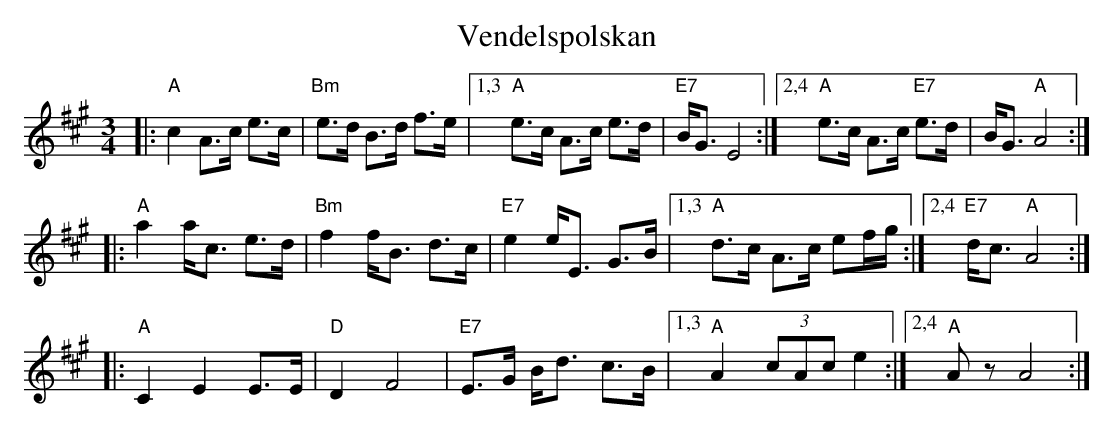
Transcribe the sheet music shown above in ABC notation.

X:1
T:Vendelspolskan
M:3/4
L:1/8
K:A
|: "A"c2 A>c e>c | "Bm"e>d B>d f>e \
|1,3 "A"e>c A>c e>d | "E7"B<G E4 \
:|2,4 "A"e>c A>c "E7"e>d | B<G "A"A4 :|
|: "A"a2 a<c e>d | "Bm"f2 f<B d>c | "E7"e2 e<E G>B \
|1,3 "A"d>c A>c ef/g/ :|2,4 "E7"d<c "A"A4 :|
|: "A"C2 E2 E>E | "D"D2 F4 | "E7"E>G B<d c>B \
|1,3 "A"A2 (3cAc e2 :|2,4 "A"Az A4 :|
